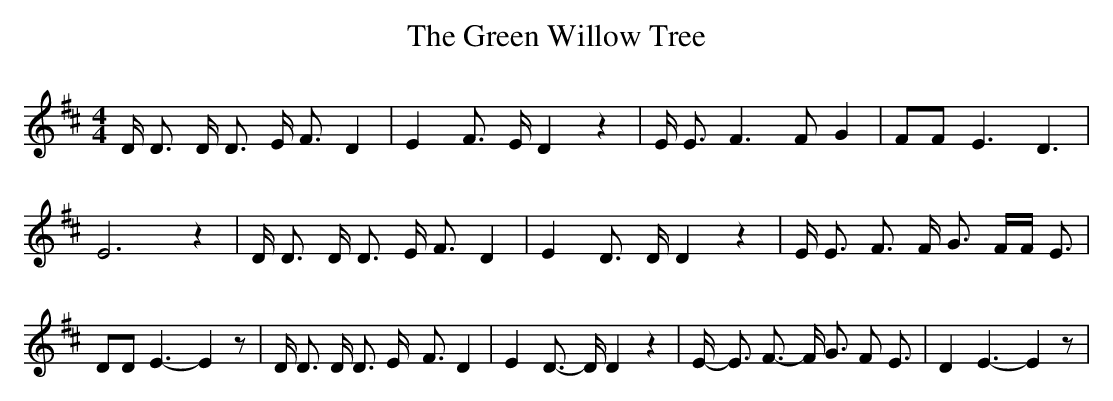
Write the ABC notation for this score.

X:1
T:The Green Willow Tree
M:4/4
L:1/8
K:D
 D/2 D3/2 D/2 D3/2 E/2 F3/2 D2| E2 F3/2 E/2 D2 z2| E/2 E3/2 F3 F G2|\
 FF E3 D3| E6 z2| D/2 D3/2 D/2 D3/2 E/2 F3/2 D2| E2 D3/2 D/2 D2 z2|\
 E/2 E3/2 F3/2 F/2 G3/2 F/2F/2 E3/2| DD E3- E2 z| D/2 D3/2 D/2 D3/2 E/2- F3/2 D2|\
 E2 D3/2- D/2 D2 z2| E/2- E3/2 F3/2- F/2 G3/2 F E3/2| D2 E3- E2 z|\
